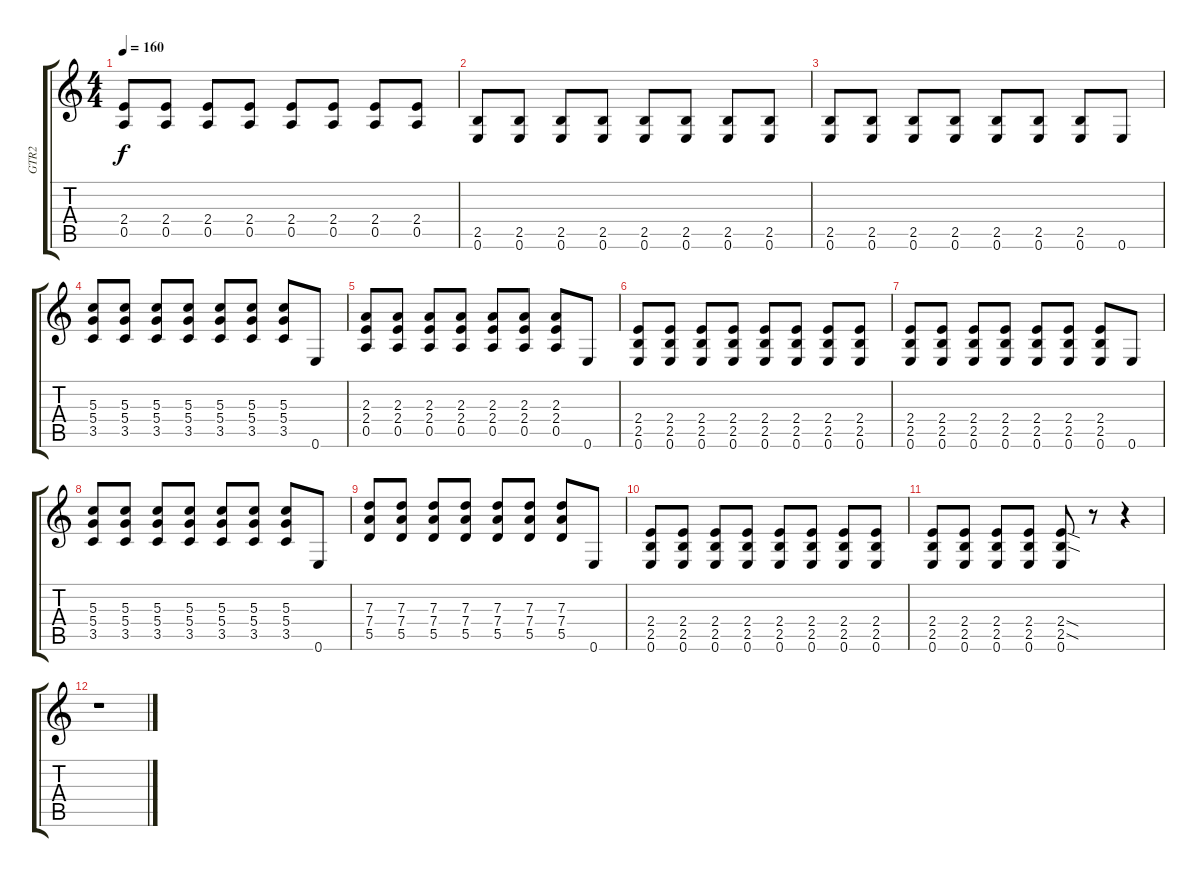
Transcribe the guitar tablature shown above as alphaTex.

\track ("GTR2" "GTR2") {instrument overdrivenguitar}
\staff {score tabs}
\tuning (E4 B3 G3 D3 A2 E2) {hide}
\ts (4 4)
\tempo 160
\clef g2
\ks c
(2.4 0.5).8{dy f} (2.4 0.5).8 (2.4 0.5).8 (2.4 0.5).8 (2.4 0.5).8 (2.4 0.5).8 (2.4 0.5).8 (2.4 0.5).8 |
(2.5 0.6).8 (2.5 0.6).8 (2.5 0.6).8 (2.5 0.6).8 (2.5 0.6).8 (2.5 0.6).8 (2.5 0.6).8 (2.5 0.6).8 |
(2.5 0.6).8 (2.5 0.6).8 (2.5 0.6).8 (2.5 0.6).8 (2.5 0.6).8 (2.5 0.6).8 (2.5 0.6).8 0.6.8 |
(5.3 5.4 3.5).8 (5.3 5.4 3.5).8 (5.3 5.4 3.5).8 (5.3 5.4 3.5).8 (5.3 5.4 3.5).8 (5.3 5.4 3.5).8 (5.3 5.4 3.5).8 0.6.8 |
(2.3 2.4 0.5).8 (2.3 2.4 0.5).8 (2.3 2.4 0.5).8 (2.3 2.4 0.5).8 (2.3 2.4 0.5).8 (2.3 2.4 0.5).8 (2.3 2.4 0.5).8 0.6.8 |
(2.4 2.5 0.6).8 (2.4 2.5 0.6).8 (2.4 2.5 0.6).8 (2.4 2.5 0.6).8 (2.4 2.5 0.6).8 (2.4 2.5 0.6).8 (2.4 2.5 0.6).8 (2.4 2.5 0.6).8 |
(2.4 2.5 0.6).8 (2.4 2.5 0.6).8 (2.4 2.5 0.6).8 (2.4 2.5 0.6).8 (2.4 2.5 0.6).8 (2.4 2.5 0.6).8 (2.4 2.5 0.6).8 0.6.8 |
(5.3 5.4 3.5).8 (5.3 5.4 3.5).8 (5.3 5.4 3.5).8 (5.3 5.4 3.5).8 (5.3 5.4 3.5).8 (5.3 5.4 3.5).8 (5.3 5.4 3.5).8 0.6.8 |
(7.3 7.4 5.5).8 (7.3 7.4 5.5).8 (7.3 7.4 5.5).8 (7.3 7.4 5.5).8 (7.3 7.4 5.5).8 (7.3 7.4 5.5).8 (7.3 7.4 5.5).8 0.6.8 |
(2.4 2.5 0.6).8 (2.4 2.5 0.6).8 (2.4 2.5 0.6).8 (2.4 2.5 0.6).8 (2.4 2.5 0.6).8 (2.4 2.5 0.6).8 (2.4 2.5 0.6).8 (2.4 2.5 0.6).8 |
(2.4 2.5 0.6).8 (2.4 2.5 0.6).8 (2.4 2.5 0.6).8 (2.4 2.5 0.6).8 (2.4{sod} 2.5{sod} 0.6).8 r.8 r.4 |
r.1
